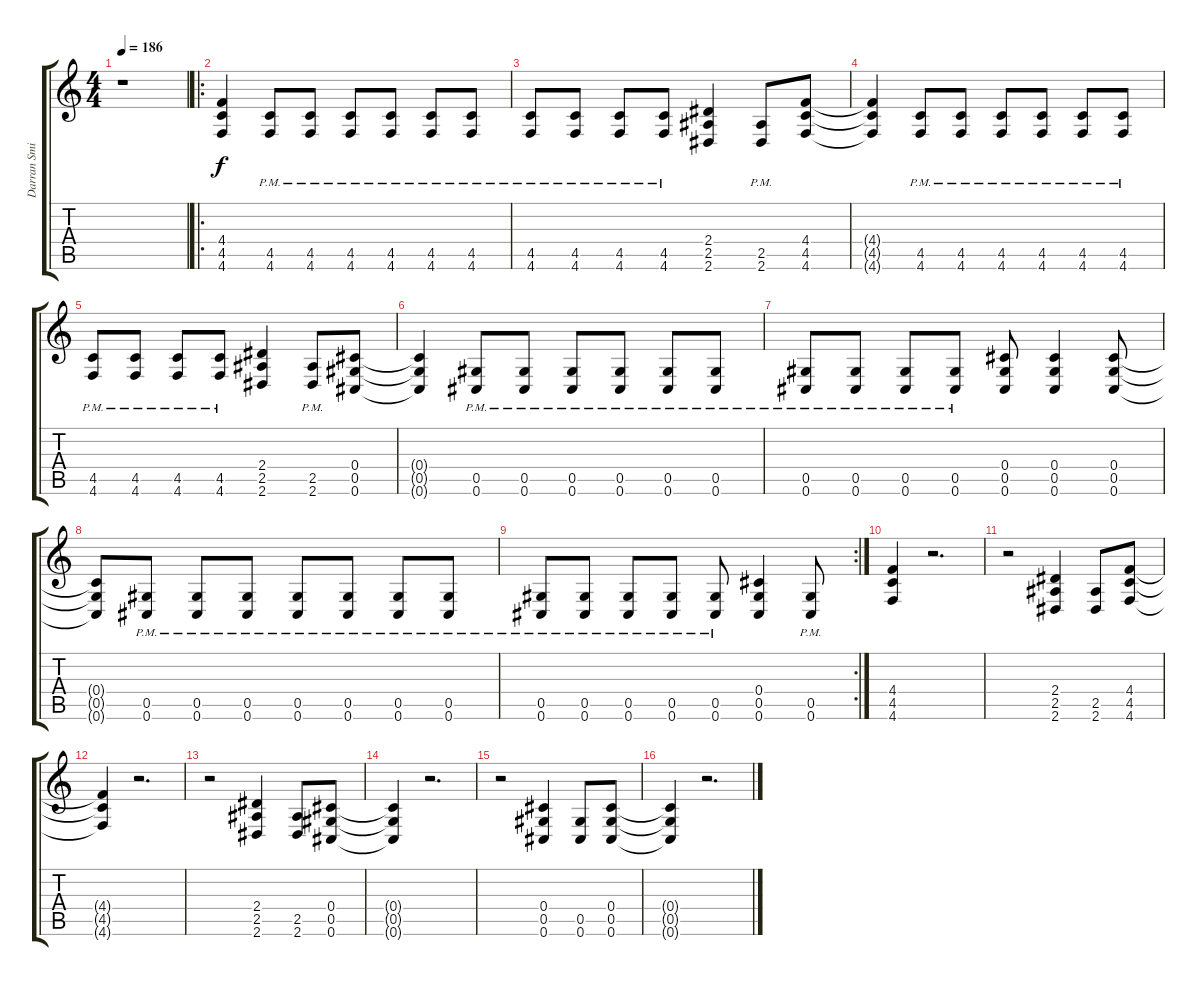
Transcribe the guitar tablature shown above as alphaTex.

\track ("Darran Smith" "Darran Smi") {instrument distortionguitar}
\staff {score tabs}
\tuning (Eb4 Bb3 Gb3 Db3 Ab2 Db2) {hide}
\ts (4 4)
\tempo 186
\clef g2
\ks c
r.1{dy f instrument distortionguitar} |
\ro
(4.4 4.5 4.6).4 (4.5{pm} 4.6{pm}).8 (4.5{pm} 4.6{pm}).8 (4.5{pm} 4.6{pm}).8 (4.5{pm} 4.6{pm}).8 (4.5{pm} 4.6{pm}).8 (4.5{pm} 4.6{pm}).8 |
(4.5{pm} 4.6{pm}).8 (4.5{pm} 4.6{pm}).8 (4.5{pm} 4.6{pm}).8 (4.5{pm} 4.6{pm}).8 (2.4 2.5 2.6).4 (2.5{pm} 2.6{pm}).8 (4.4 4.5 4.6).8 |
(4.4{t} 4.5{t} 4.6{t}).4 (4.5{pm} 4.6{pm}).8 (4.5{pm} 4.6{pm}).8 (4.5{pm} 4.6{pm}).8 (4.5{pm} 4.6{pm}).8 (4.5{pm} 4.6{pm}).8 (4.5{pm} 4.6{pm}).8 |
(4.5{pm} 4.6{pm}).8 (4.5{pm} 4.6{pm}).8 (4.5{pm} 4.6{pm}).8 (4.5{pm} 4.6{pm}).8 (2.4 2.5 2.6).4 (2.5{pm} 2.6{pm}).8 (0.4 0.5 0.6).8 |
(0.4{t} 0.5{t} 0.6{t}).4 (0.5{pm} 0.6{pm}).8 (0.5{pm} 0.6{pm}).8 (0.5{pm} 0.6{pm}).8 (0.5{pm} 0.6{pm}).8 (0.5{pm} 0.6{pm}).8 (0.5{pm} 0.6{pm}).8 |
(0.5{pm} 0.6{pm}).8 (0.5{pm} 0.6{pm}).8 (0.5{pm} 0.6{pm}).8 (0.5{pm} 0.6{pm}).8 (0.4 0.5 0.6).8 (0.4 0.5 0.6).4 (0.4 0.5 0.6).8 |
(0.4{t} 0.5{t} 0.6{t}).8 (0.5{pm} 0.6{pm}).8 (0.5{pm} 0.6{pm}).8 (0.5{pm} 0.6{pm}).8 (0.5{pm} 0.6{pm}).8 (0.5{pm} 0.6{pm}).8 (0.5{pm} 0.6{pm}).8 (0.5{pm} 0.6{pm}).8 |
\rc 2
(0.5{pm} 0.6{pm}).8 (0.5{pm} 0.6{pm}).8 (0.5{pm} 0.6{pm}).8 (0.5{pm} 0.6{pm}).8 (0.5{pm} 0.6{pm}).8 (0.4 0.5 0.6).4 (0.5{pm} 0.6{pm}).8 |
(4.4 4.5 4.6).4 r.2{d} |
r.2 (2.4 2.5 2.6).4 (2.5 2.6).8 (4.4 4.5 4.6).8 |
(4.4{t} 4.5{t} 4.6{t}).4 r.2{d} |
r.2 (2.4 2.5 2.6).4 (2.5 2.6).8 (0.4 0.5 0.6).8 |
(0.4{t} 0.5{t} 0.6{t}).4 r.2{d} |
r.2 (0.4 0.5 0.6).4 (0.5 0.6).8 (0.4 0.5 0.6).8 |
(0.4{t} 0.5{t} 0.6{t}).4 r.2{d}
